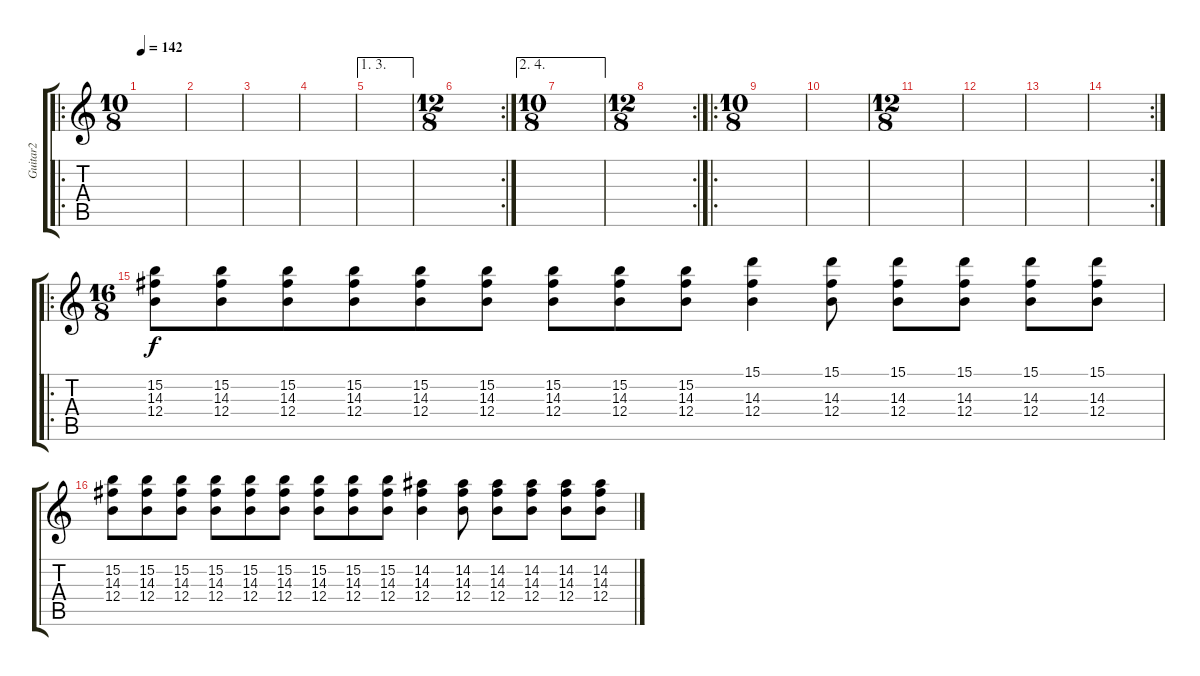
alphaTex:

\track ("Guitar2" "Guitar2") {instrument overdrivenguitar}
\staff {score tabs}
\tuning (B3 Ab3 E3 B2 Gb2 B1) {hide}
\ro
\ts (10 8)
\tempo 142
\clef g2
\ks c
|
|
|
|
\ae (1 3)
|
\rc 2
\ts (12 8)
|
\ae (2 4)
\ts (10 8)
|
\rc 2
\ts (12 8)
|
\ro
\ts (10 8)
|
|
\ts (12 8)
|
|
|
\rc 2
|
\ro
\ts (16 8)
(15.2 14.3 12.4).8{beam Down beam merge} (15.2 14.3 12.4).8{beam Down beam merge} (15.2 14.3 12.4).8{beam Down} (15.2 14.3 12.4).8{beam Down beam merge} (15.2 14.3 12.4).8{beam Down beam merge} (15.2 14.3 12.4).8{beam Down} (15.2 14.3 12.4).8{beam Down beam merge} (15.2 14.3 12.4).8{beam Down beam merge} (15.2 14.3 12.4).8{beam Down} (15.1 14.3 12.4).4{beam Down beam split} (15.1 14.3 12.4).8{beam Down beam split} (15.1 14.3 12.4).8{beam Down beam merge} (15.1 14.3 12.4).8{beam Down beam split} (15.1 14.3 12.4).8{beam Down beam merge} (15.1 14.3 12.4).8{beam Down} |
(15.2 14.3 12.4).8{beam merge} (15.2 14.3 12.4).8{beam merge} (15.2 14.3 12.4).8{beam split} (15.2 14.3 12.4).8{beam merge} (15.2 14.3 12.4).8{beam merge} (15.2 14.3 12.4).8{beam split} (15.2 14.3 12.4).8{beam merge} (15.2 14.3 12.4).8{beam merge} (15.2 14.3 12.4).8 (14.2 14.3 12.4).4{beam split} (14.2 14.3 12.4).8{beam split} (14.2 14.3 12.4).8{beam merge} (14.2 14.3 12.4).8{beam split} (14.2 14.3 12.4).8{beam merge} (14.2 14.3 12.4).8
